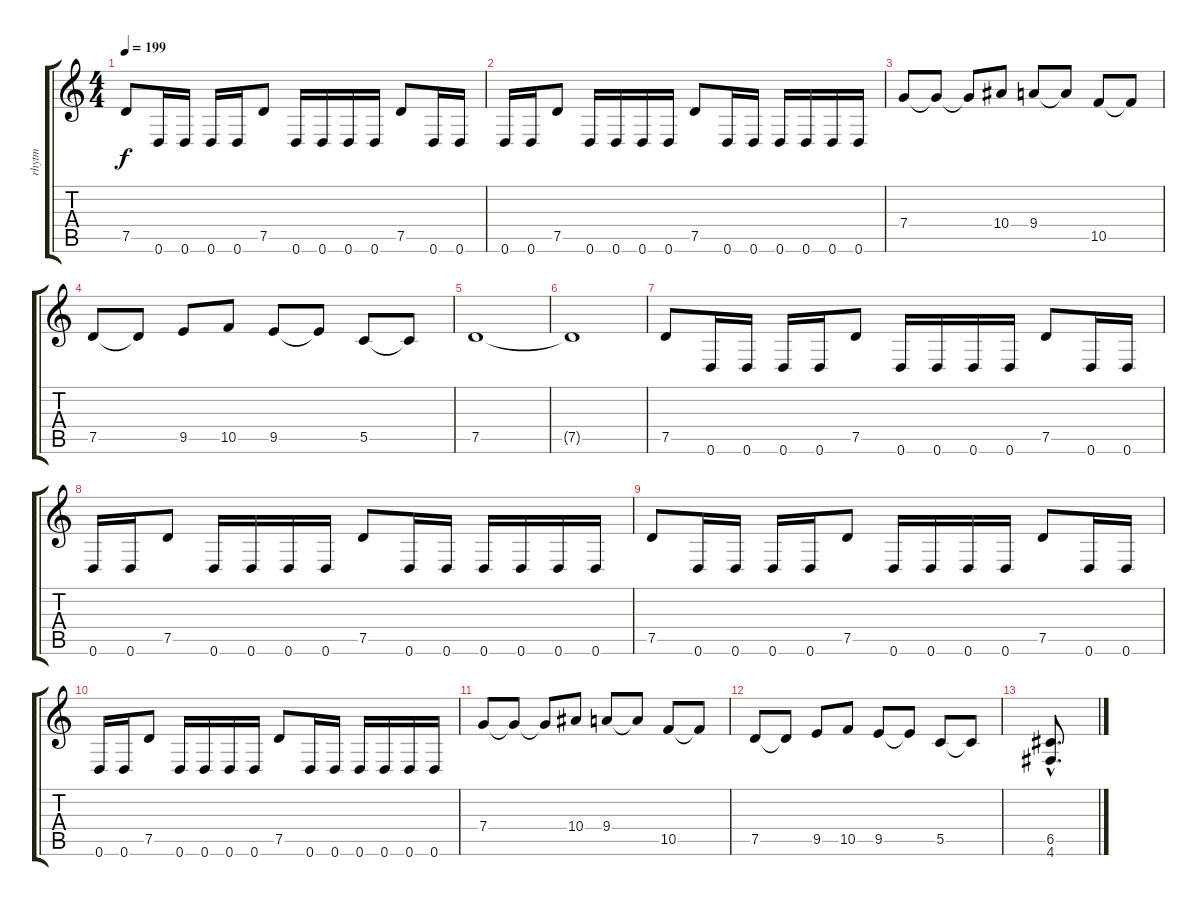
\track ("rhytm" "rhytm") {instrument distortionguitar}
\staff {score tabs}
\tuning (D4 A3 F3 C3 G2 D2) {hide}
\ts (4 4)
\tempo 199
\clef g2
\ks c
7.5.8{dy f} 0.6.16 0.6.16 0.6.16 0.6.16 7.5.8 0.6.16 0.6.16 0.6.16 0.6.16 7.5.8 0.6.16 0.6.16 |
0.6.16 0.6.16 7.5.8 0.6.16 0.6.16 0.6.16 0.6.16 7.5.8 0.6.16 0.6.16 0.6.16 0.6.16 0.6.16 0.6.16 |
7.4.8 7.4{t}.8 7.4{t}.8 10.4.8 9.4.8 9.4{t}.8 10.5.8 10.5{t}.8 |
7.5.8 7.5{t}.8 9.5.8 10.5.8 9.5.8 9.5{t}.8 5.5.8 5.5{t}.8 |
7.5.1 |
7.5{t}.1 |
7.5.8 0.6.16 0.6.16 0.6.16 0.6.16 7.5.8 0.6.16 0.6.16 0.6.16 0.6.16 7.5.8 0.6.16 0.6.16 |
0.6.16 0.6.16 7.5.8 0.6.16 0.6.16 0.6.16 0.6.16 7.5.8 0.6.16 0.6.16 0.6.16 0.6.16 0.6.16 0.6.16 |
7.5.8 0.6.16 0.6.16 0.6.16 0.6.16 7.5.8 0.6.16 0.6.16 0.6.16 0.6.16 7.5.8 0.6.16 0.6.16 |
0.6.16 0.6.16 7.5.8 0.6.16 0.6.16 0.6.16 0.6.16 7.5.8 0.6.16 0.6.16 0.6.16 0.6.16 0.6.16 0.6.16 |
7.4.8 7.4{t}.8 7.4{t}.8 10.4.8 9.4.8 9.4{t}.8 10.5.8 10.5{t}.8 |
7.5.8 7.5{t}.8 9.5.8 10.5.8 9.5.8 9.5{t}.8 5.5.8 5.5{t}.8 |
(6.5{hac} 4.6{hac}).8{d}
